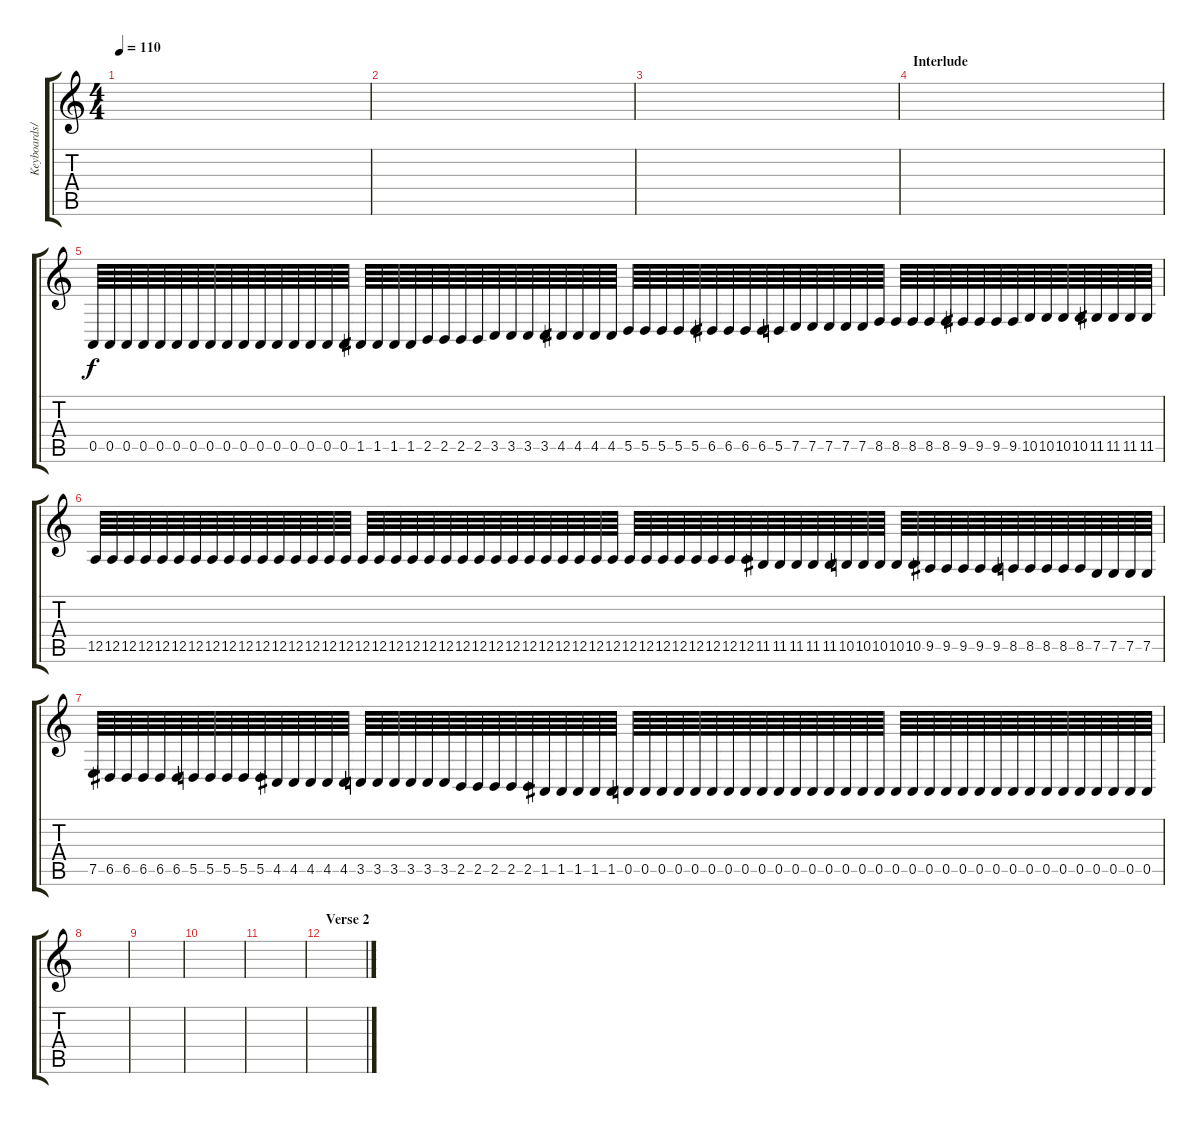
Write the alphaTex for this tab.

\track ("Keyboards/Effects" "Keyboards/") {instrument whistle}
\staff {score tabs}
\tuning (E4 B3 G3 D3 A2 E2) {hide}
\ts (4 4)
\tempo 110
\clef g2
\ks c
|
|
|
\section ("" "Interlude")
|
0.5.64{instrument whistle} 0.5.64 0.5.64 0.5.64 0.5.64 0.5.64 0.5.64 0.5.64 0.5.64 0.5.64 0.5.64 0.5.64 0.5.64 0.5.64 0.5.64 0.5.64 1.5.64 1.5.64 1.5.64 1.5.64 2.5.64 2.5.64 2.5.64 2.5.64 3.5.64 3.5.64 3.5.64 3.5.64 4.5.64 4.5.64 4.5.64 4.5.64 5.5.64 5.5.64 5.5.64 5.5.64 5.5.64 6.5.64 6.5.64 6.5.64 6.5.64 5.5.64 7.5.64 7.5.64 7.5.64 7.5.64 7.5.64 8.5.64 8.5.64 8.5.64 8.5.64 8.5.64 9.5.64 9.5.64 9.5.64 9.5.64 10.5.64 10.5.64 10.5.64 10.5.64 11.5.64 11.5.64 11.5.64 11.5.64 |
12.5.64 12.5.64 12.5.64 12.5.64 12.5.64 12.5.64 12.5.64 12.5.64 12.5.64 12.5.64 12.5.64 12.5.64 12.5.64 12.5.64 12.5.64 12.5.64 12.5.64 12.5.64 12.5.64 12.5.64 12.5.64 12.5.64 12.5.64 12.5.64 12.5.64 12.5.64 12.5.64 12.5.64 12.5.64 12.5.64 12.5.64 12.5.64 12.5.64 12.5.64 12.5.64 12.5.64 12.5.64 12.5.64 12.5.64 12.5.64 11.5.64 11.5.64 11.5.64 11.5.64 11.5.64 10.5.64 10.5.64 10.5.64 10.5.64 10.5.64 9.5.64 9.5.64 9.5.64 9.5.64 9.5.64 8.5.64 8.5.64 8.5.64 8.5.64 8.5.64 7.5.64 7.5.64 7.5.64 7.5.64 |
7.5.64 6.5.64 6.5.64 6.5.64 6.5.64 6.5.64 5.5.64 5.5.64 5.5.64 5.5.64 5.5.64 4.5.64 4.5.64 4.5.64 4.5.64 4.5.64 3.5.64 3.5.64 3.5.64 3.5.64 3.5.64 3.5.64 2.5.64 2.5.64 2.5.64 2.5.64 2.5.64 1.5.64 1.5.64 1.5.64 1.5.64 1.5.64 0.5.64 0.5.64 0.5.64 0.5.64 0.5.64 0.5.64 0.5.64 0.5.64 0.5.64 0.5.64 0.5.64 0.5.64 0.5.64 0.5.64 0.5.64 0.5.64 0.5.64 0.5.64 0.5.64 0.5.64 0.5.64 0.5.64 0.5.64 0.5.64 0.5.64 0.5.64 0.5.64 0.5.64 0.5.64 0.5.64 0.5.64 0.5.64 |
|
|
|
|
\section ("" "Verse 2")
